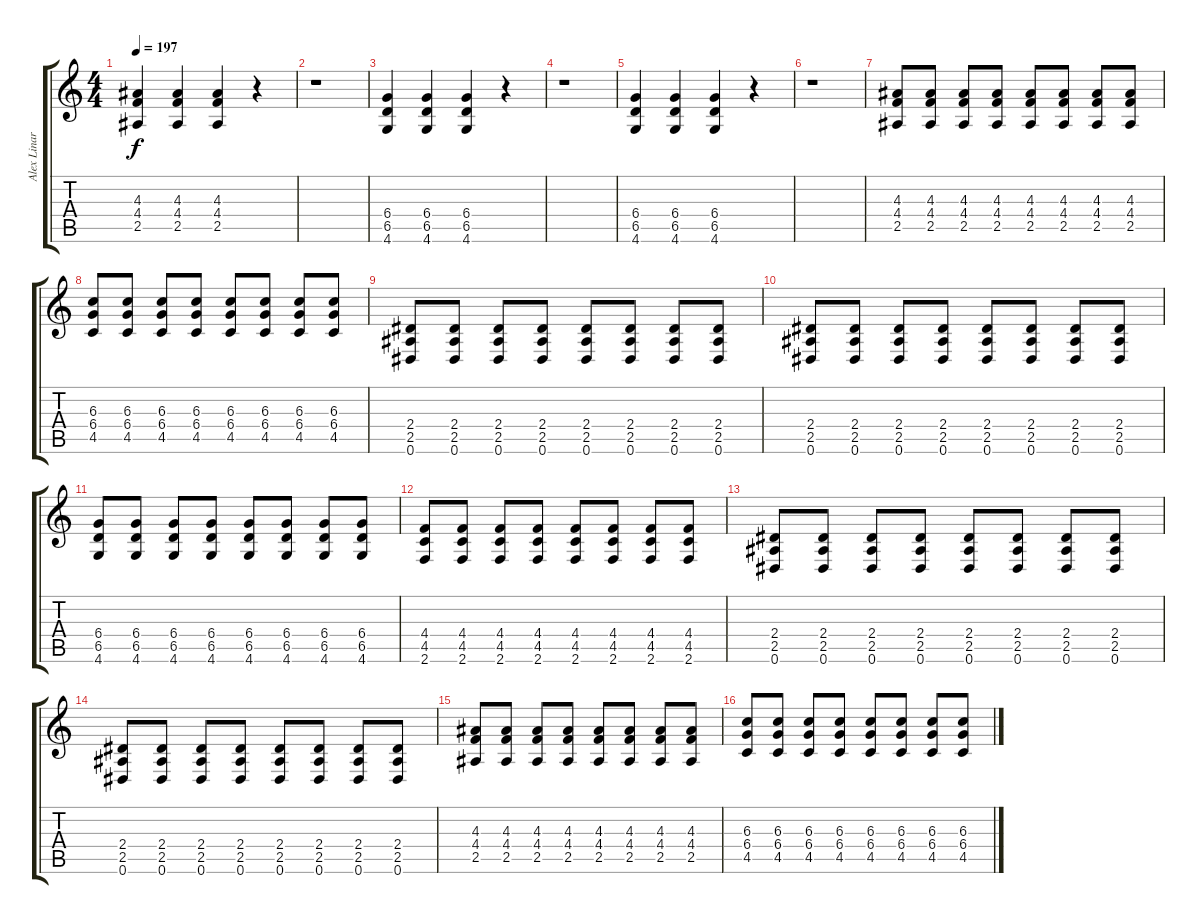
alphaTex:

\track ("Alex Linares" "Alex Linar") {instrument distortionguitar}
\staff {score tabs}
\tuning (Eb4 Bb3 Gb3 Db3 Ab2 Eb2) {hide}
\ts (4 4)
\tempo 197
\clef g2
\ks c
(4.3 4.4 2.5).4{dy f} (4.3 4.4 2.5).4 (4.3 4.4 2.5).4 r.4 |
r.1 |
(6.4 6.5 4.6).4 (6.4 6.5 4.6).4 (6.4 6.5 4.6).4 r.4 |
r.1 |
(6.4 6.5 4.6).4 (6.4 6.5 4.6).4 (6.4 6.5 4.6).4 r.4 |
r.1 |
(4.3 4.4 2.5).8 (4.3 4.4 2.5).8 (4.3 4.4 2.5).8 (4.3 4.4 2.5).8 (4.3 4.4 2.5).8 (4.3 4.4 2.5).8 (4.3 4.4 2.5).8 (4.3 4.4 2.5).8 |
(6.3 6.4 4.5).8 (6.3 6.4 4.5).8 (6.3 6.4 4.5).8 (6.3 6.4 4.5).8 (6.3 6.4 4.5).8 (6.3 6.4 4.5).8 (6.3 6.4 4.5).8 (6.3 6.4 4.5).8 |
(2.4 2.5 0.6).8 (2.4 2.5 0.6).8 (2.4 2.5 0.6).8 (2.4 2.5 0.6).8 (2.4 2.5 0.6).8 (2.4 2.5 0.6).8 (2.4 2.5 0.6).8 (2.4 2.5 0.6).8 |
(2.4 2.5 0.6).8 (2.4 2.5 0.6).8 (2.4 2.5 0.6).8 (2.4 2.5 0.6).8 (2.4 2.5 0.6).8 (2.4 2.5 0.6).8 (2.4 2.5 0.6).8 (2.4 2.5 0.6).8 |
(6.4 6.5 4.6).8 (6.4 6.5 4.6).8 (6.4 6.5 4.6).8 (6.4 6.5 4.6).8 (6.4 6.5 4.6).8 (6.4 6.5 4.6).8 (6.4 6.5 4.6).8 (6.4 6.5 4.6).8 |
(4.4 4.5 2.6).8 (4.4 4.5 2.6).8 (4.4 4.5 2.6).8 (4.4 4.5 2.6).8 (4.4 4.5 2.6).8 (4.4 4.5 2.6).8 (4.4 4.5 2.6).8 (4.4 4.5 2.6).8 |
(2.4 2.5 0.6).8 (2.4 2.5 0.6).8 (2.4 2.5 0.6).8 (2.4 2.5 0.6).8 (2.4 2.5 0.6).8 (2.4 2.5 0.6).8 (2.4 2.5 0.6).8 (2.4 2.5 0.6).8 |
(2.4 2.5 0.6).8 (2.4 2.5 0.6).8 (2.4 2.5 0.6).8 (2.4 2.5 0.6).8 (2.4 2.5 0.6).8 (2.4 2.5 0.6).8 (2.4 2.5 0.6).8 (2.4 2.5 0.6).8 |
(4.3 4.4 2.5).8 (4.3 4.4 2.5).8 (4.3 4.4 2.5).8 (4.3 4.4 2.5).8 (4.3 4.4 2.5).8 (4.3 4.4 2.5).8 (4.3 4.4 2.5).8 (4.3 4.4 2.5).8 |
(6.3 6.4 4.5).8 (6.3 6.4 4.5).8 (6.3 6.4 4.5).8 (6.3 6.4 4.5).8 (6.3 6.4 4.5).8 (6.3 6.4 4.5).8 (6.3 6.4 4.5).8 (6.3 6.4 4.5).8
